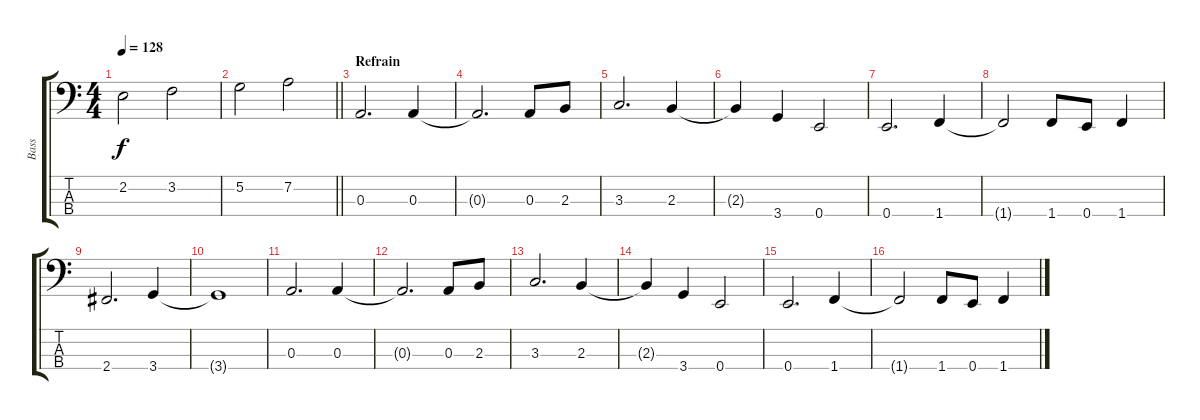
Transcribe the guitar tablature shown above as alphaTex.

\track ("Bass" "Bass") {instrument electricbassfinger}
\staff {score tabs}
\tuning (G2 D2 A1 E1) {hide}
\ts (4 4)
\tempo 128
\clef f4
\ks c
2.2.2{dy f} 3.2.2 |
\barLineRight lightlight
5.2.2 7.2.2 |
\section ("" "Refrain")
0.3.2{d} 0.3.4 |
0.3{t}.2{d} 0.3.8 2.3.8 |
3.3.2{d} 2.3.4 |
2.3{t}.4 3.4.4 0.4.2 |
0.4.2{d} 1.4.4 |
1.4{t}.2 1.4.8 0.4.8 1.4.4 |
2.4.2{d} 3.4.4 |
3.4{t}.1 |
0.3.2{d} 0.3.4 |
0.3{t}.2{d} 0.3.8 2.3.8 |
3.3.2{d} 2.3.4 |
2.3{t}.4 3.4.4 0.4.2 |
0.4.2{d} 1.4.4 |
1.4{t}.2 1.4.8 0.4.8 1.4.4
